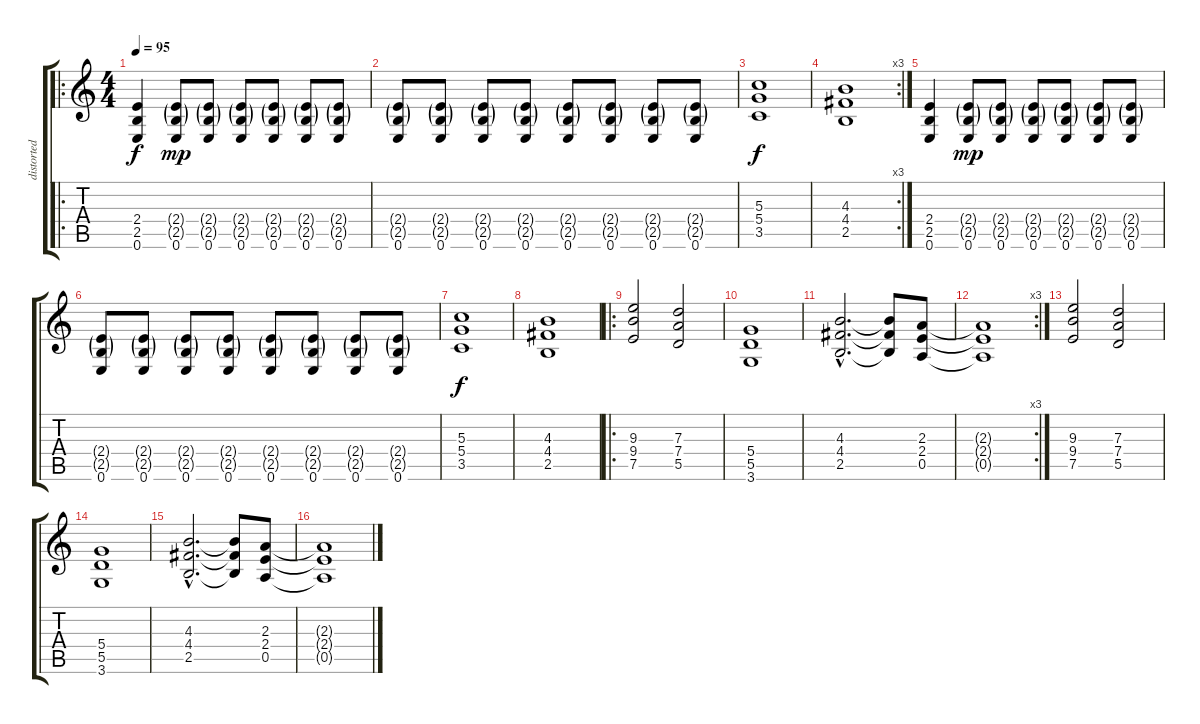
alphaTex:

\track ("distorted git" "distorted ") {instrument distortionguitar}
\staff {score tabs}
\tuning (E4 B3 G3 D3 A2 E2) {hide}
\ro
\ts (4 4)
\tempo 95
\clef g2
\ks c
(2.4 2.5 0.6).4{dy f} (2.4{g} 2.5{g} 0.6).8{dy mp} (2.4{g} 2.5{g} 0.6).8 (2.4{g} 2.5{g} 0.6).8 (2.4{g} 2.5{g} 0.6).8 (2.4{g} 2.5{g} 0.6).8 (2.4{g} 2.5{g} 0.6).8 |
(2.4{g} 2.5{g} 0.6).8 (2.4{g} 2.5{g} 0.6).8 (2.4{g} 2.5{g} 0.6).8 (2.4{g} 2.5{g} 0.6).8 (2.4{g} 2.5{g} 0.6).8 (2.4{g} 2.5{g} 0.6).8 (2.4{g} 2.5{g} 0.6).8 (2.4{g} 2.5{g} 0.6).8 |
(5.3 5.4 3.5).1{dy f} |
\rc 3
(4.3 4.4 2.5).1 |
(2.4 2.5 0.6).4 (2.4{g} 2.5{g} 0.6).8{dy mp} (2.4{g} 2.5{g} 0.6).8 (2.4{g} 2.5{g} 0.6).8 (2.4{g} 2.5{g} 0.6).8 (2.4{g} 2.5{g} 0.6).8 (2.4{g} 2.5{g} 0.6).8 |
(2.4{g} 2.5{g} 0.6).8 (2.4{g} 2.5{g} 0.6).8 (2.4{g} 2.5{g} 0.6).8 (2.4{g} 2.5{g} 0.6).8 (2.4{g} 2.5{g} 0.6).8 (2.4{g} 2.5{g} 0.6).8 (2.4{g} 2.5{g} 0.6).8 (2.4{g} 2.5{g} 0.6).8 |
(5.3 5.4 3.5).1{dy f} |
(4.3 4.4 2.5).1 |
\ro
(9.3 9.4 7.5).2 (7.3 7.4 5.5).2 |
(5.4 5.5 3.6).1 |
(4.3{hac} 4.4{hac} 2.5{hac}).2{d} (4.3{t} 4.4{t} 2.5{t}).8 (2.3 2.4 0.5).8 |
\rc 3
(2.3{t} 2.4{t} 0.5{t}).1 |
(9.3 9.4 7.5).2 (7.3 7.4 5.5).2 |
(5.4 5.5 3.6).1 |
(4.3{hac} 4.4{hac} 2.5{hac}).2{d} (4.3{t} 4.4{t} 2.5{t}).8 (2.3 2.4 0.5).8 |
(2.3{t} 2.4{t} 0.5{t}).1
